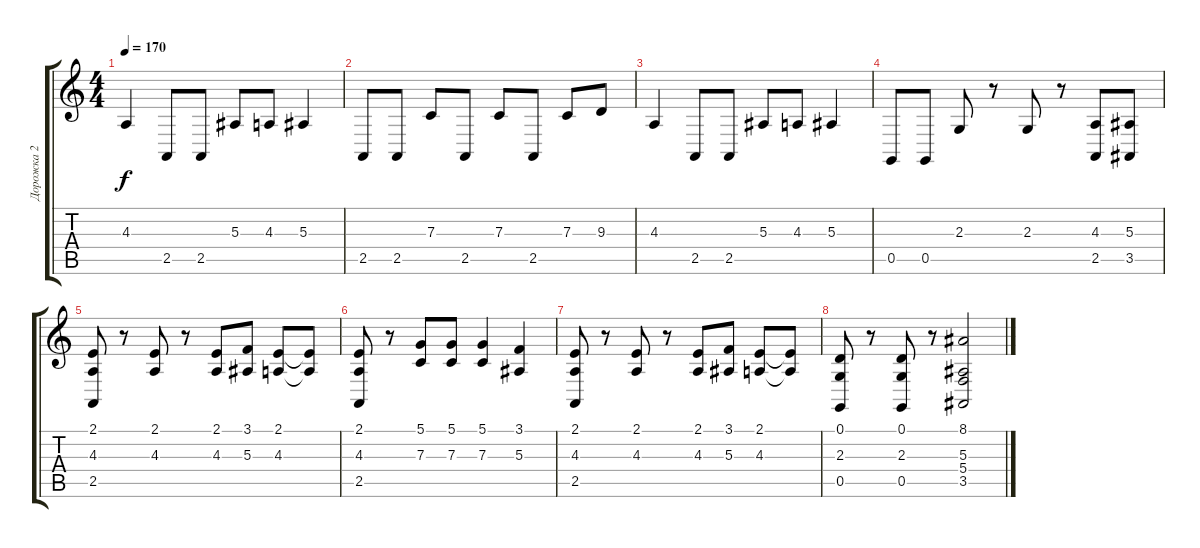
\track ("Дорожка 2" "Дорожка 2") {instrument stringensemble1}
\staff {score tabs}
\tuning (D4 A3 F3 C3 G2 D2) {hide}
\ts (4 4)
\tempo 170
\clef g2
\ks c
4.3.4{dy f} 2.5.8 2.5.8 5.3.8 4.3.8 5.3.4 |
2.5.8 2.5.8 7.3.8 2.5.8 7.3.8 2.5.8 7.3.8 9.3.8 |
4.3.4 2.5.8 2.5.8 5.3.8 4.3.8 5.3.4 |
0.5.8 0.5.8 2.3.8 r.8 2.3.8 r.8 (4.3 2.5).8 (5.3 3.5).8 |
(2.1 4.3 2.5).8 r.8 (2.1 4.3).8 r.8 (2.1 4.3).8 (3.1 5.3).8 (2.1 4.3).8 (2.1{t} 4.3{t}).8 |
(2.1 4.3 2.5).8 r.8 (5.1 7.3).8 (5.1 7.3).8 (5.1 7.3).4 (3.1 5.3).4 |
(2.1 4.3 2.5).8 r.8 (2.1 4.3).8 r.8 (2.1 4.3).8 (3.1 5.3).8 (2.1 4.3).8 (2.1{t} 4.3{t}).8 |
(0.1 2.3 0.5).8 r.8 (0.1 2.3 0.5).8 r.8 (8.1 5.3 5.4 3.5).2
